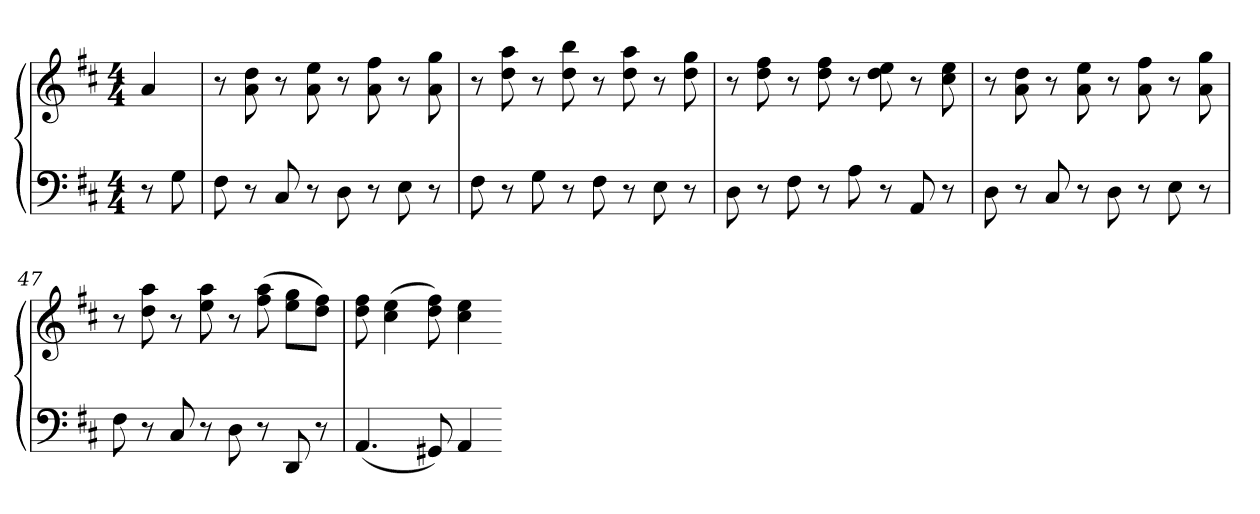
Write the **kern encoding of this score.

**kern	**kern
*part1	*part1
*staff2	*staff1
*clefF4	*clefG2
*k[f#c#]	*k[f#c#]
*D:	*D:
*M4/4	*M4/4
=	=
8r	4a
8G	.
=43	=43
8F#	8r
8r	8a 8dd
8C#	8r
8r	8a 8ee
8D	8r
8r	8a 8ff#
8E	8r
8r	8a 8gg
=44	=44
8F#	8r
8r	8dd 8aa
8G	8r
8r	8dd 8bb
8F#	8r
8r	8dd 8aa
8E	8r
8r	8dd 8gg
=45	=45
8D	8r
8r	8dd 8ff#
8F#	8r
8r	8dd 8ff#
8A	8r
8r	8dd 8ee
8AA	8r
8r	8cc# 8ee
=46	=46
8D	8r
8r	8a 8dd
8C#	8r
8r	8a 8ee
8D	8r
8r	8a 8ff#
8E	8r
8r	8a 8gg
=47	=47
8F#	8r
8r	8dd 8aa
8C#	8r
8r	8ee 8aa
8D	8r
8r	(8ff# 8aa
8DD	8ee 8ggL
8r	8dd 8ff#J)
=48	=48
(4.AA	8dd 8ff#
.	(4cc# 4ee
8GG#X)	8dd 8ff#)
4AA	4cc# 4ee
=-	=-
*-	*-
